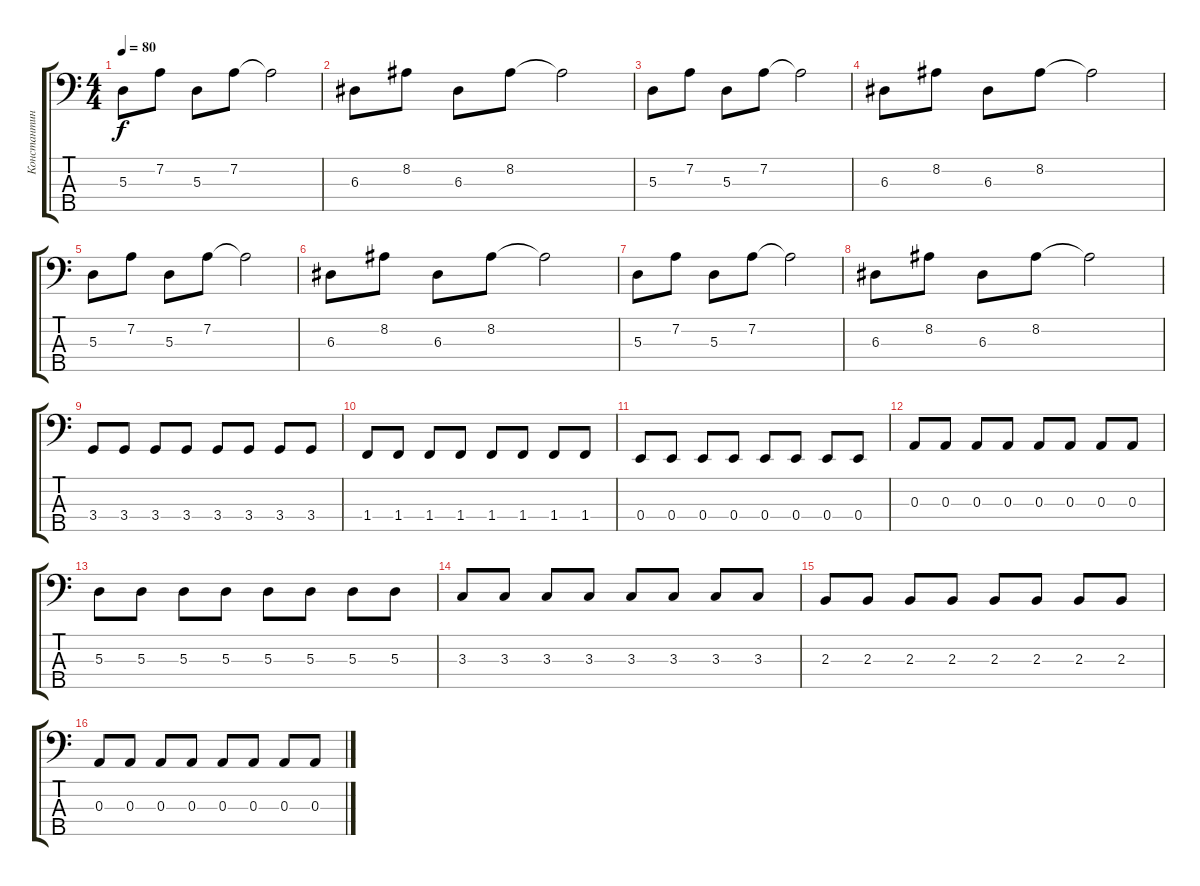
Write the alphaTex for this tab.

\track ("Константин Бекрев" "Константин") {instrument electricbasspick}
\staff {score tabs}
\tuning (G2 D2 A1 E1 B0) {hide}
\ts (4 4)
\tempo 80
\clef f4
\ks c
5.3.8{dy f} 7.2.8 5.3.8 7.2.8 7.2{t}.2 |
6.3.8 8.2.8 6.3.8 8.2.8 8.2{t}.2 |
5.3.8 7.2.8 5.3.8 7.2.8 7.2{t}.2 |
6.3.8 8.2.8 6.3.8 8.2.8 8.2{t}.2 |
5.3.8 7.2.8 5.3.8 7.2.8 7.2{t}.2 |
6.3.8 8.2.8 6.3.8 8.2.8 8.2{t}.2 |
5.3.8 7.2.8 5.3.8 7.2.8 7.2{t}.2 |
6.3.8 8.2.8 6.3.8 8.2.8 8.2{t}.2 |
3.4.8 3.4.8 3.4.8 3.4.8 3.4.8 3.4.8 3.4.8 3.4.8 |
1.4.8 1.4.8 1.4.8 1.4.8 1.4.8 1.4.8 1.4.8 1.4.8 |
0.4.8 0.4.8 0.4.8 0.4.8 0.4.8 0.4.8 0.4.8 0.4.8 |
0.3.8 0.3.8 0.3.8 0.3.8 0.3.8 0.3.8 0.3.8 0.3.8 |
5.3.8 5.3.8 5.3.8 5.3.8 5.3.8 5.3.8 5.3.8 5.3.8 |
3.3.8 3.3.8 3.3.8 3.3.8 3.3.8 3.3.8 3.3.8 3.3.8 |
2.3.8 2.3.8 2.3.8 2.3.8 2.3.8 2.3.8 2.3.8 2.3.8 |
0.3.8 0.3.8 0.3.8 0.3.8 0.3.8 0.3.8 0.3.8 0.3.8
